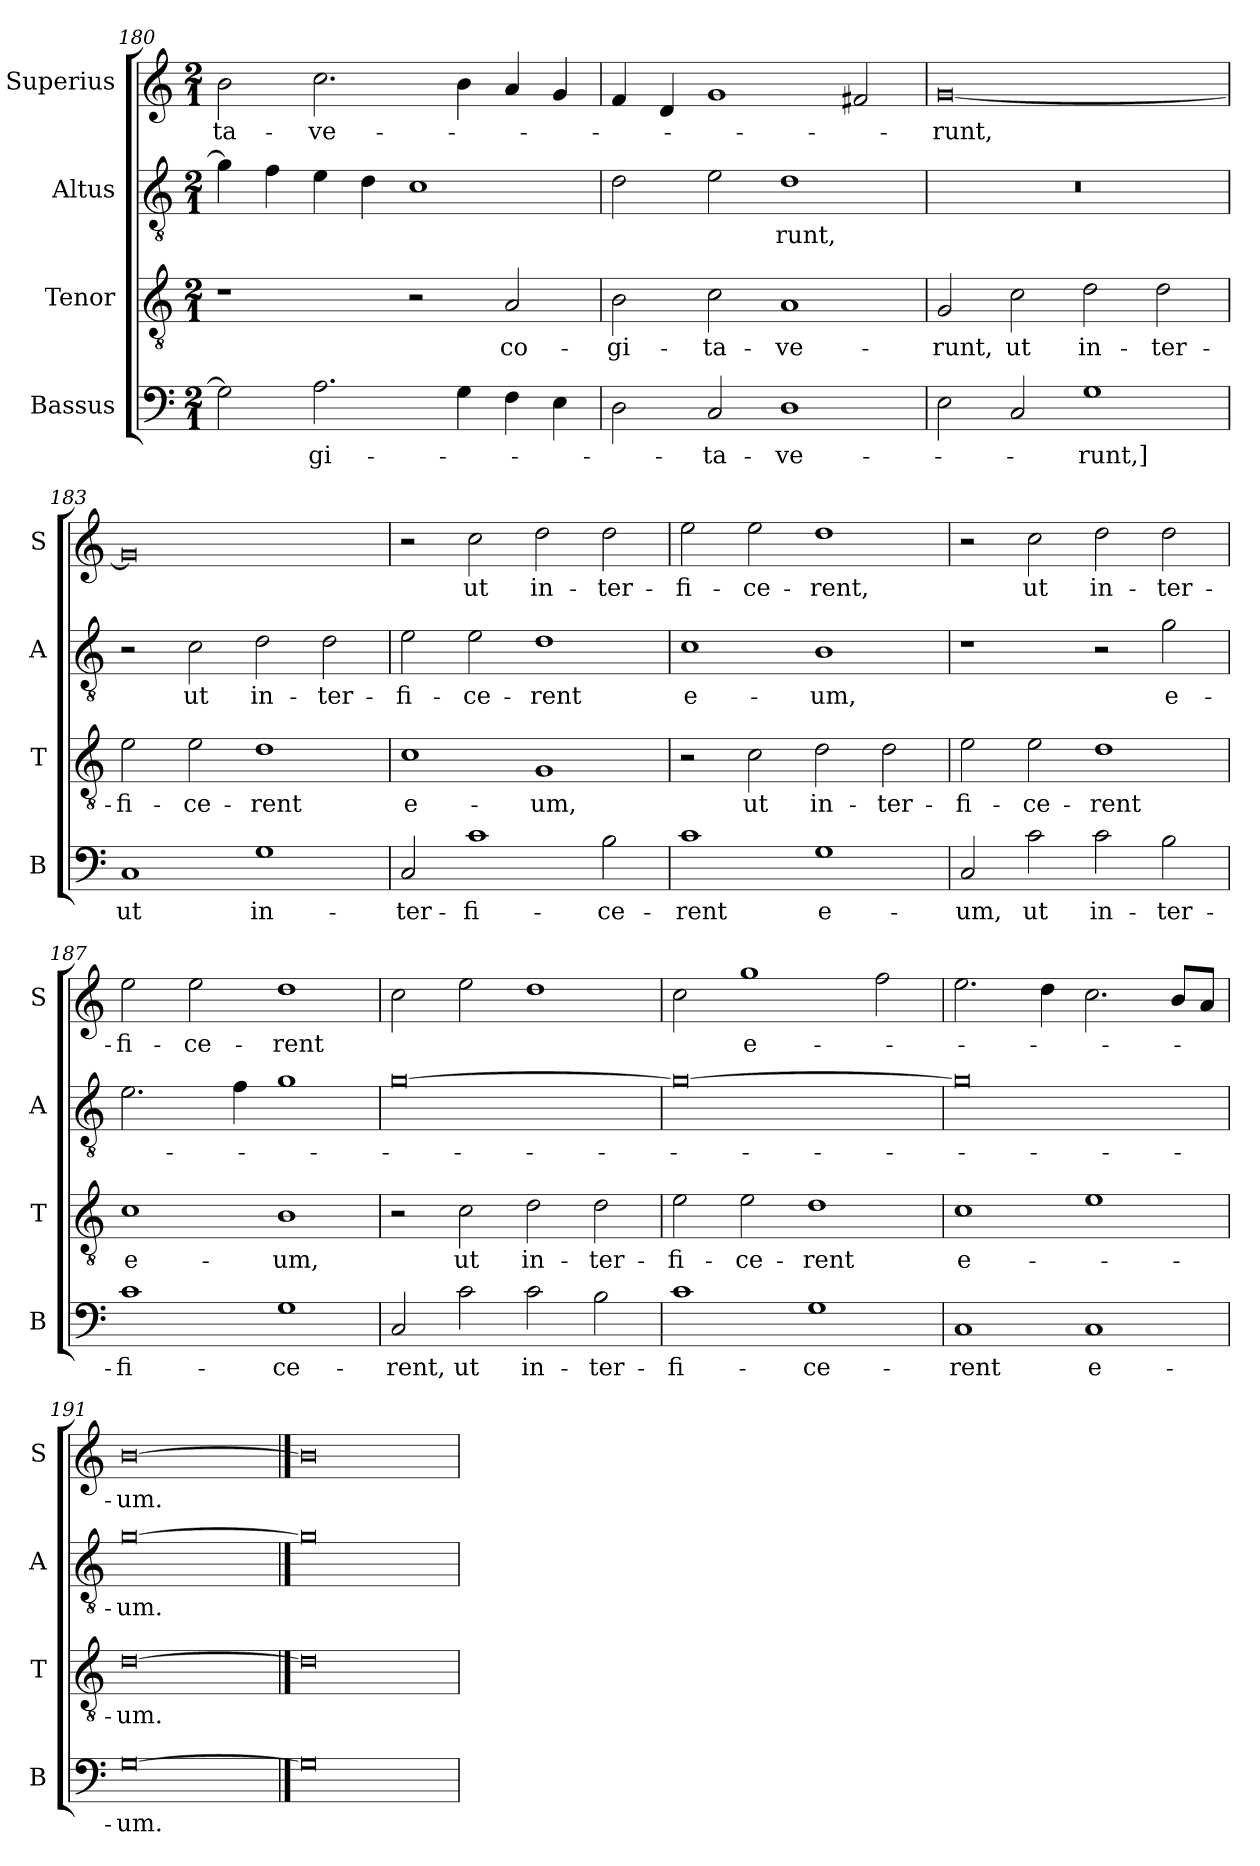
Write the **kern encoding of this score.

**kern	**text	**kern	**text	**kern	**text	**kern	**text
*part4	*part4	*part3	*part3	*part2	*part2	*part1	*part1
*staff4	*staff4	*staff3	*staff3	*staff2	*staff2	*staff1	*staff1
*I"Bassus	*	*I"Tenor	*	*I"Altus	*	*I"Superius	*
*I'B	*	*I'T	*	*I'A	*	*I'S	*
*clefF4	*	*clefGv2	*	*clefGv2	*	*clefG2	*
*k[]	*	*k[]	*	*k[]	*	*k[]	*
*M2/1	*	*M2/1	*	*M2/1	*	*M2/1	*
=180	=180	=180	=180	=180	=180	=180	=180
2G]	.	1r	.	4g]	.	2b	-ta-
.	.	.	.	4f	.	.	.
2.A	-gi-	.	.	4e	.	2.cc	-ve-
.	.	.	.	4d	.	.	.
.	.	2r	.	1c	.	.	.
4G	.	.	.	.	.	4b	.
4F	.	2A	co-	.	.	4a	.
4E	.	.	.	.	.	4g	.
=181	=181	=181	=181	=181	=181	=181	=181
2D	.	2B	-gi-	2d	.	4f	.
.	.	.	.	.	.	4d	.
2C	-ta-	2c	-ta-	2e	.	1g	.
1D	-ve-	1A	-ve-	1d	-runt,	.	.
.	.	.	.	.	.	2f#X	.
=182	=182	=182	=182	=182	=182	=182	=182
2E	.	2G	-runt,	0r	.	[0g	-runt,
2C	.	2c	ut	.	.	.	.
1G	-runt,]	2d	in-	.	.	.	.
.	.	2d	-ter-	.	.	.	.
=183	=183	=183	=183	=183	=183	=183	=183
1C	ut	2e	-fi-	2r	.	0g]	.
.	.	2e	-ce-	2c	ut	.	.
1G	in-	1d	-rent	2d	in-	.	.
.	.	.	.	2d	-ter-	.	.
=184	=184	=184	=184	=184	=184	=184	=184
2C	-ter-	1c	e-	2e	-fi-	2r	.
1c	-fi-	.	.	2e	-ce-	2cc	ut
.	.	1G	-um,	1d	-rent	2dd	in-
2B	-ce-	.	.	.	.	2dd	-ter-
=185	=185	=185	=185	=185	=185	=185	=185
1c	-rent	2r	.	1c	e-	2ee	-fi-
.	.	2c	ut	.	.	2ee	-ce-
1G	e-	2d	in-	1B	-um,	1dd	-rent,
.	.	2d	-ter-	.	.	.	.
=186	=186	=186	=186	=186	=186	=186	=186
2C	-um,	2e	-fi-	1r	.	2r	.
2c	ut	2e	-ce-	.	.	2cc	ut
2c	in-	1d	-rent	2r	.	2dd	in-
2B	-ter-	.	.	2g	e-	2dd	-ter-
=187	=187	=187	=187	=187	=187	=187	=187
1c	-fi-	1c	e-	2.e	.	2ee	-fi-
.	.	.	.	.	.	2ee	-ce-
.	.	.	.	4f	.	.	.
1G	-ce-	1B	-um,	1g	.	1dd	-rent
=188	=188	=188	=188	=188	=188	=188	=188
2C	-rent,	2r	.	[0g	.	2cc	.
2c	ut	2c	ut	.	.	2ee	.
2c	in-	2d	in-	.	.	1dd	.
2B	-ter-	2d	-ter-	.	.	.	.
=189	=189	=189	=189	=189	=189	=189	=189
1c	-fi-	2e	-fi-	0g_	.	2cc	.
.	.	2e	-ce-	.	.	1gg	e-
1G	-ce-	1d	-rent	.	.	.	.
.	.	.	.	.	.	2ff	.
=190	=190	=190	=190	=190	=190	=190	=190
1C	-rent	1c	e-	0g]	.	2.ee	.
.	.	.	.	.	.	4dd	.
1C	e-	1e	.	.	.	2.cc	.
.	.	.	.	.	.	8bL	.
.	.	.	.	.	.	8aJ	.
=191	=191	=191	=191	=191	=191	=191	=191
[0G	-um.	[0d	-um.	[0g	-um.	[0b	-um.
==192	==192	==192	==192	==192	==192	==192	==192
0G]	.	0d]	.	0g]	.	0b]	.
=	=	=	=	=	=	=	=
*-	*-	*-	*-	*-	*-	*-	*-
